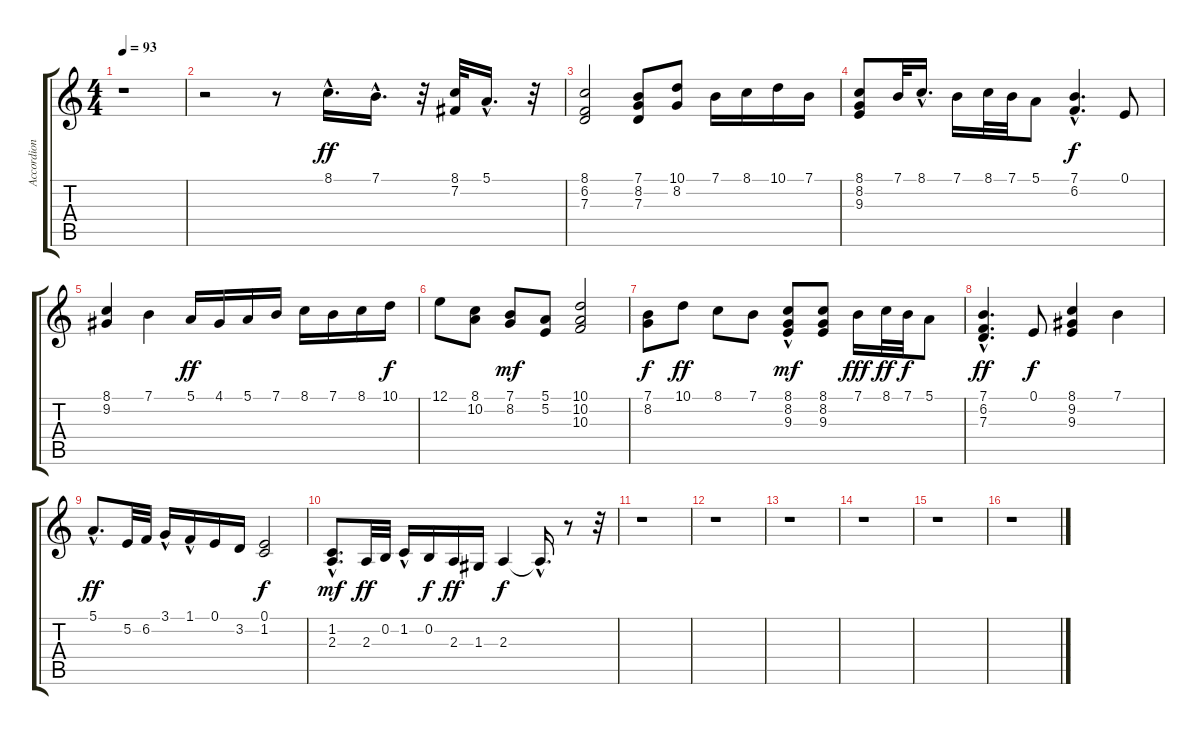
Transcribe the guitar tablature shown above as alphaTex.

\track ("Accordion" "Accordion") {instrument tangoaccordion}
\staff {score tabs}
\tuning (E4 B3 G3 D3 A2 E2) {hide}
\ts (4 4)
\tempo 93
\clef g2
\ks c
r.1{dy ff instrument tangoaccordion} |
r.2 r.8 8.1{hac}.16{d} 7.1{hac}.16{d} r.32 (8.1 7.2).32 5.1{hac}.16{d} r.32 |
(8.1 6.2 7.3).2 (7.1 8.2 7.3).8 (10.1 8.2).8 7.1.16 8.1.16 10.1.16 7.1.16 |
(8.1 8.2 9.3).8 7.1.32 8.1{hac}.16{d} 7.1.16 8.1.32 7.1.32 5.1.8 (7.1{hac} 6.2{hac}).4{d dy f} 0.1.8 |
(8.1 9.2).4 7.1.4 5.1.16{dy ff} 4.1.16 5.1.16 7.1.16 8.1.16 7.1.16 8.1.16 10.1.16{dy f} |
12.1.8 (8.1 10.2).8 (7.1 8.2).8{dy mf} (5.1 5.2).8 (10.1 10.2 10.3).2 |
(7.1 8.2).8{dy f} 10.1.8{dy ff} 8.1.8 7.1.8 (8.1{hac} 8.2 9.3).8{dy mf} (8.1 8.2 9.3).8 7.1.16{dy fff} 8.1.32{dy ff} 7.1.32{dy f} 5.1.8 |
(7.1{hac} 6.2{hac} 7.3{hac}).4{d dy ff} 0.1.8{dy f} (8.1 9.2 9.3).4 7.1.4 |
5.1{hac}.8{d dy ff} 5.2.32 6.2.32 3.1{hac}.16 1.1{hac}.16 0.1.16 3.2.16 (0.1 1.2).2{dy f} |
(1.2{hac} 2.3{hac}).8{d dy mf} 2.3.32{dy ff} 0.2.32 1.2{hac}.16 0.2.16{dy f} 2.3.16{dy ff} 1.3.16 2.3.4{dy f} 2.3{hac t}.16{d} r.8 r.32 |
r.1 |
r.1 |
r.1 |
r.1 |
r.1 |
r.1
